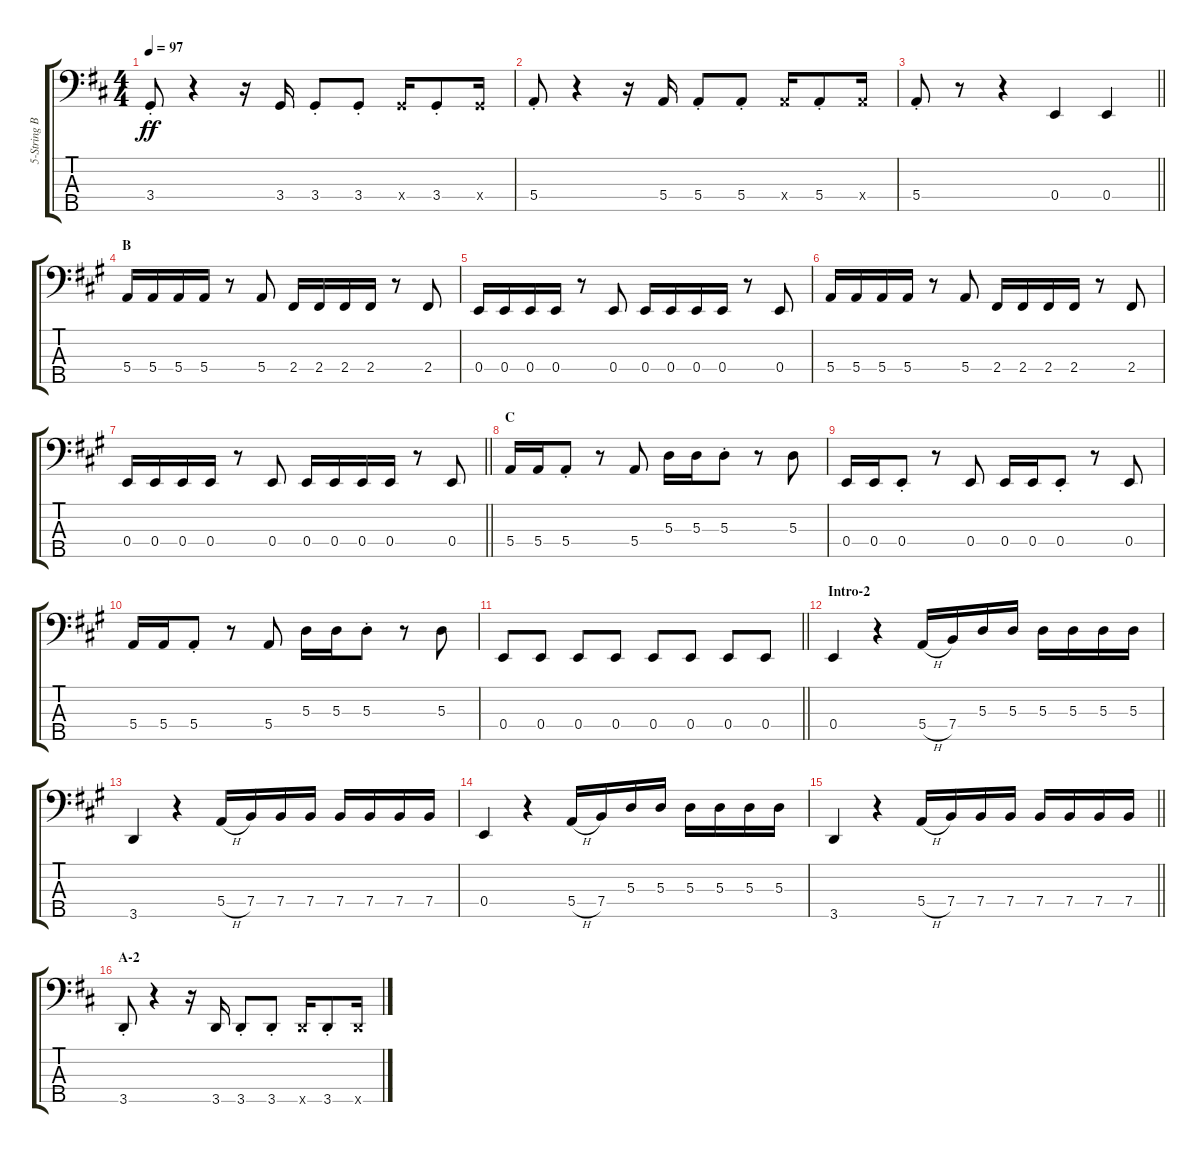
\track ("5-String Bass" "5-String B") {instrument electricbassfinger}
\staff {score tabs}
\tuning (G2 D2 A1 E1 B0) {hide}
\ts (4 4)
\tempo 97
\clef f4
\ks d
3.4{st}.8{dy ff} r.4 r.16 3.4.16 3.4{st}.8 3.4{st}.8 3.4{x}.16 3.4{st}.8 3.4{x}.16 |
5.4{st}.8 r.4 r.16 5.4.16 5.4{st}.8 5.4{st}.8 5.4{x}.16 5.4{st}.8 5.4{x}.16 |
\barLineRight lightlight
5.4{st}.8 r.8 r.4 0.4.4 0.4.4 |
\section ("" "B")
\ks a
5.4.16 5.4.16 5.4.16 5.4.16 r.8 5.4.8 2.4.16 2.4.16 2.4.16 2.4.16 r.8 2.4.8 |
0.4.16 0.4.16 0.4.16 0.4.16 r.8 0.4.8 0.4.16 0.4.16 0.4.16 0.4.16 r.8 0.4.8 |
5.4.16 5.4.16 5.4.16 5.4.16 r.8 5.4.8 2.4.16 2.4.16 2.4.16 2.4.16 r.8 2.4.8 |
\barLineRight lightlight
0.4.16 0.4.16 0.4.16 0.4.16 r.8 0.4.8 0.4.16 0.4.16 0.4.16 0.4.16 r.8 0.4.8 |
\section ("" "C")
5.4.16 5.4.16 5.4{st}.8 r.8 5.4.8 5.3.16 5.3.16 5.3{st}.8 r.8 5.3.8 |
0.4.16 0.4.16 0.4{st}.8 r.8 0.4.8 0.4.16 0.4.16 0.4{st}.8 r.8 0.4.8 |
5.4.16 5.4.16 5.4{st}.8 r.8 5.4.8 5.3.16 5.3.16 5.3{st}.8 r.8 5.3.8 |
\barLineRight lightlight
0.4.8 0.4.8 0.4.8 0.4.8 0.4.8 0.4.8 0.4.8 0.4.8 |
\section ("" "Intro-2")
0.4.4 r.4 5.4{h}.16 7.4.16 5.3.16 5.3.16 5.3.16 5.3.16 5.3.16 5.3.16 |
3.5.4 r.4 5.4{h}.16 7.4.16 7.4.16 7.4.16 7.4.16 7.4.16 7.4.16 7.4.16 |
0.4.4 r.4 5.4{h}.16 7.4.16 5.3.16 5.3.16 5.3.16 5.3.16 5.3.16 5.3.16 |
\barLineRight lightlight
3.5.4 r.4 5.4{h}.16 7.4.16 7.4.16 7.4.16 7.4.16 7.4.16 7.4.16 7.4.16 |
\section ("" "A-2")
\ks d
3.5{st}.8 r.4 r.16 3.5.16 3.5{st}.8 3.5{st}.8 3.5{x}.16 3.5{st}.8 3.5{x}.16
